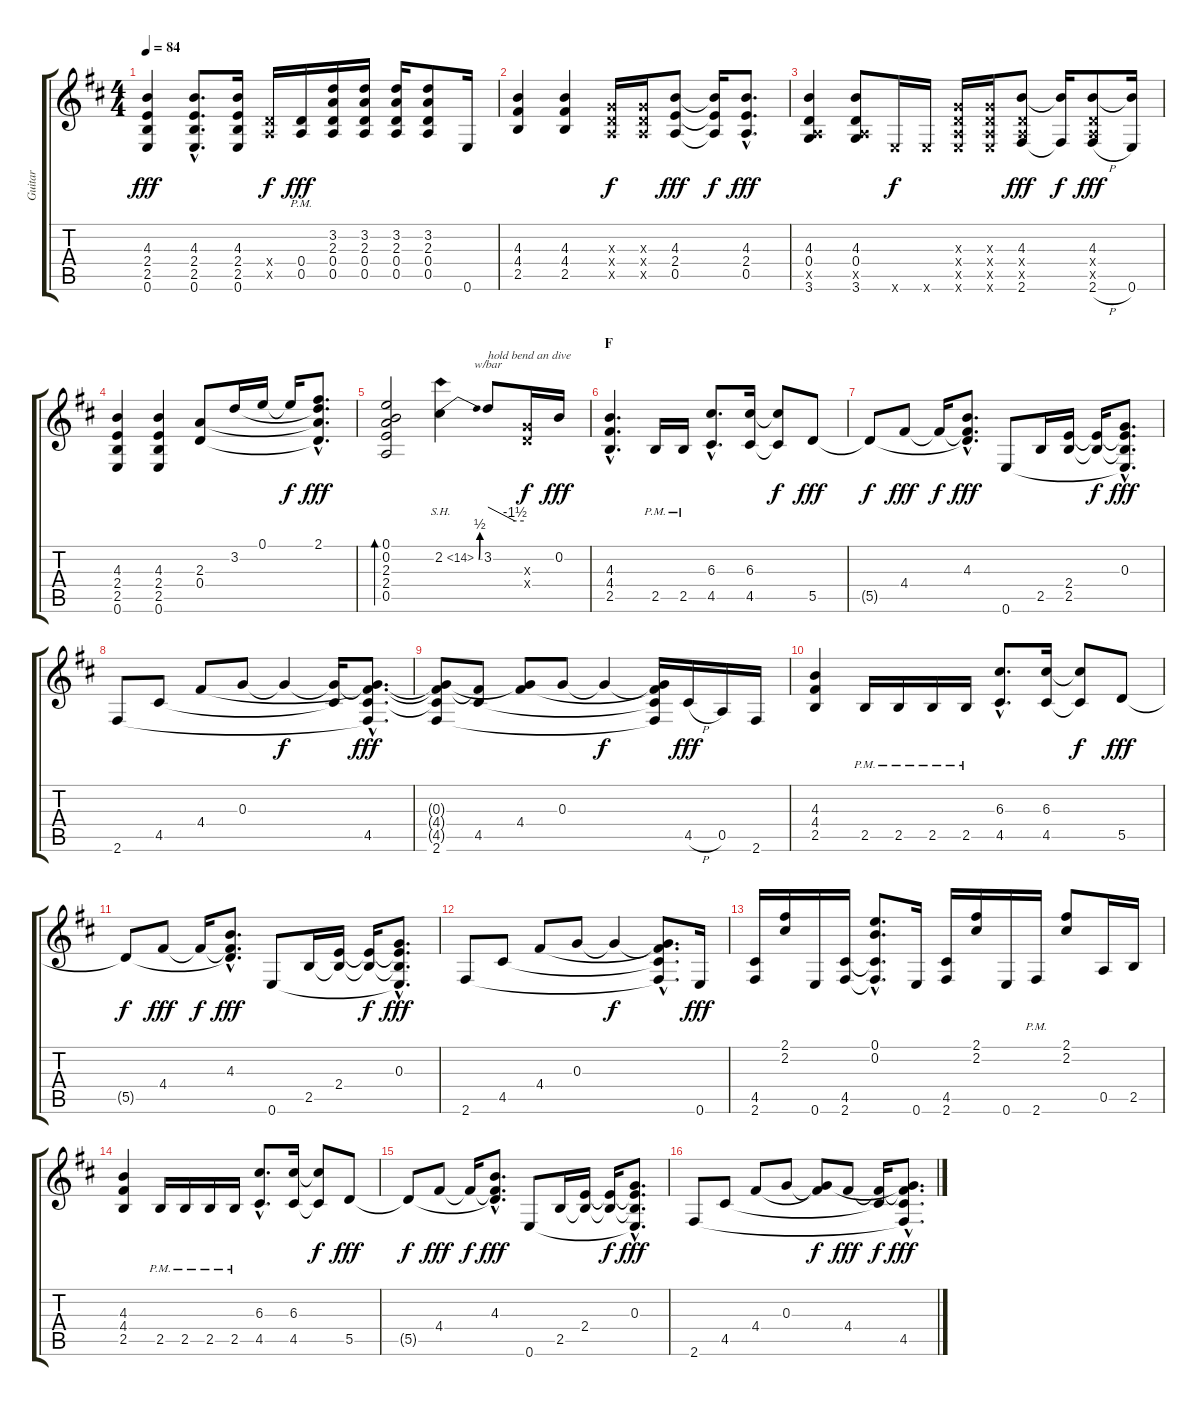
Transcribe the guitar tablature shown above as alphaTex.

\track ("Guitar" "Guitar") {instrument electricguitarclean}
\staff {score tabs}
\tuning (E4 B3 G3 D3 A2 E2) {hide}
\ts (4 4)
\tempo 84
\clef g2
\ks d
(4.3 2.4 2.5 0.6).4{dy fff} (4.3{hac} 2.4{hac} 2.5{hac} 0.6{hac}).8{d} (4.3 2.4 2.5 0.6).16 (0.4{x} 0.5{x}).16{dy f} (0.4{pm} 0.5{pm}).16{dy fff} (3.2 2.3 0.4 0.5).16 (3.2 2.3 0.4 0.5).16 (3.2 2.3 0.4 0.5).16 (3.2 2.3 0.4 0.5).8 0.6.16 |
(4.3 4.4 2.5).4 (4.3 4.4 2.5).4 (0.3{x} 0.4{x} 0.5{x}).16{dy f} (0.3{x} 0.4{x} 0.5{x}).16 (4.3 2.4 0.5).8{dy fff} (4.3{t} 2.4{t} 0.5{t}).16{dy f} (4.3{hac} 2.4{hac} 0.5{hac}).8{d dy fff} |
(4.3 0.4 0.5{x} 3.6).4 (4.3 0.4 0.5{x} 3.6).8 0.6{x}.16{dy f} 0.6{x}.16 (0.3{x} 0.4{x} 0.5{x} 0.6{x}).16 (0.3{x} 0.4{x} 0.5{x} 0.6{x}).16 (4.3 0.4{x} 0.5{x} 2.6).8{dy fff} (4.3{t} 2.6{t}).16{dy f} (4.3 0.4{x} 0.5{x} 2.6{h}).8{dy fff} (4.3{t} 0.6).16 |
(4.3 2.4 2.5 0.6).4 (4.3 2.4 2.5 0.6).4 (2.3 0.4).8 3.2.16 0.1.16 0.1{t}.16{dy f} (2.1{hac} 3.2{hac t} 2.3{hac t} 0.4{hac t}).8{d dy fff} |
(0.1 0.2 2.3 2.4 0.5).2{bd 240} 2.2{be (bend 0 0 60 2) sh 12}.4 3.2.8{tbe (custom default 0 0 45 -6 60 -6) txt "hold bend an dive"} (0.3{x} 0.4{x}).16{dy f} 0.2.16{dy fff} |
\section ("" "F")
(4.3{hac} 4.4{hac} 2.5{hac}).4{d} 2.5{pm}.16 2.5{pm}.16 (6.3{hac} 4.5{hac}).8{d} (6.3 4.5).16 (6.3{t} 4.5{t}).8{dy f} 5.5.8{dy fff} |
5.5{t}.8{dy f} 4.4.8{dy fff} 4.4{t}.16{dy f} (4.3{hac} 4.4{hac t} 5.5{hac t}).8{d dy fff} 0.6.8 2.5.16 (2.4 2.5).16 (2.4{t} 2.5{t}).16{dy f} (0.3{hac} 2.4{hac t} 2.5{hac t} 0.6{hac t}).8{d dy fff} |
2.6.8 4.5.8 4.4.8 0.3.8 0.3{t}.4{dy f} (0.3{t} 4.5{t}).16 (0.3{hac t} 4.4{hac t} 4.5{hac} 2.6{hac t}).8{d dy fff} |
(0.3{t} 4.4{t} 4.5{t} 2.6).8 (4.4{t} 4.5).8 (0.3{t} 4.4).8 0.3.8 0.3{t}.4{dy f} (0.3{t} 4.4{t} 4.5{t} 2.6{t}).16 4.5{h}.16{dy fff} 0.5.16 2.6.16 |
(4.3 4.4 2.5).4 2.5{pm}.16 2.5{pm}.16 2.5{pm}.16 2.5{pm}.16 (6.3{hac} 4.5{hac}).8{d} (6.3 4.5).16 (6.3{t} 4.5{t}).8{dy f} 5.5.8{dy fff} |
5.5{t}.8{dy f} 4.4.8{dy fff} 4.4{t}.16{dy f} (4.3{hac} 4.4{hac t} 5.5{hac t}).8{d dy fff} 0.6.8 2.5.16 (2.4 2.5{t}).16 (2.4{t} 2.5{t}).16{dy f} (0.3{hac} 2.4{hac t} 2.5{hac t} 0.6{hac t}).8{d dy fff} |
2.6.8 4.5.8 4.4.8 0.3.8 0.3{t}.4{dy f} (0.3{hac t} 4.4{hac t} 4.5{hac t} 2.6{hac t}).8{d} 0.6.16{dy fff} |
(4.5 2.6).16 (2.1 2.2).16 0.6.16 (4.5 2.6).16 (0.1{hac} 0.2{hac} 4.5{hac t} 2.6{hac t}).8{d} 0.6.16 (4.5 2.6).16 (2.1 2.2).16 0.6.16 2.6{pm}.16 (2.1 2.2).8 0.5.16 2.5.16 |
(4.3 4.4 2.5).4 2.5{pm}.16 2.5{pm}.16 2.5{pm}.16 2.5{pm}.16 (6.3{hac} 4.5{hac}).8{d} (6.3 4.5).16 (6.3{t} 4.5{t}).8{dy f} 5.5.8{dy fff} |
5.5{t}.8{dy f} 4.4.8{dy fff} 4.4{t}.16{dy f} (4.3{hac} 4.4{hac t} 5.5{hac t}).8{d dy fff} 0.6.8 2.5.16 (2.4 2.5{t}).16 (2.4{t} 2.5{t}).16{dy f} (0.3{hac} 2.4{hac t} 2.5{hac t} 0.6{hac t}).8{d dy fff} |
2.6.8 4.5.8 4.4.8 0.3.8 (0.3{t} 4.4{t}).8{dy f} 4.4.8{dy fff} (4.4{t} 4.5{t}).16{dy f} (0.3{hac t} 4.4{hac t} 4.5{hac} 2.6{hac t}).8{d dy fff}
